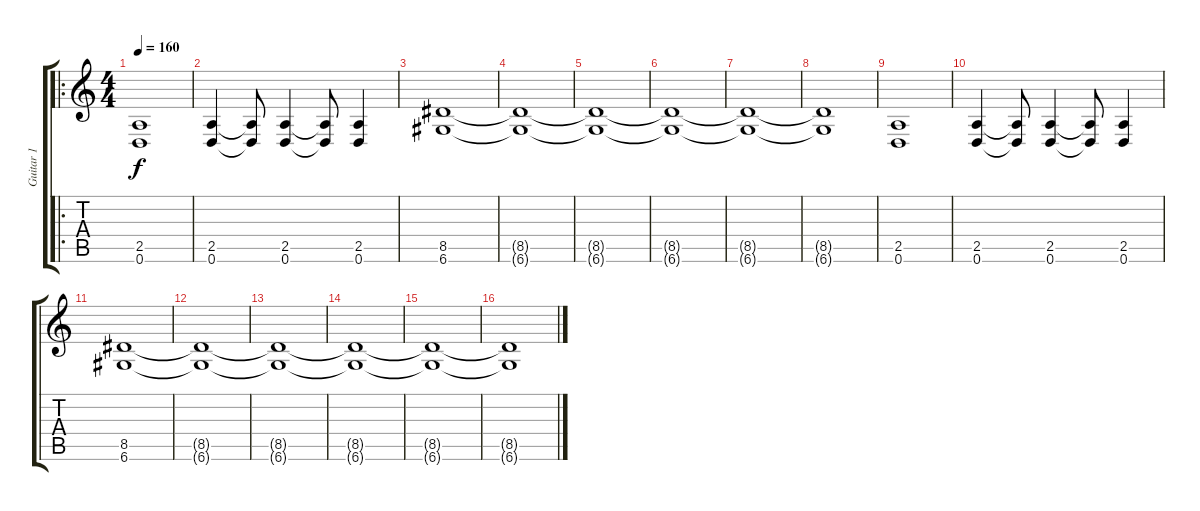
\track ("Guitar 1" "Guitar 1") {instrument distortionguitar}
\staff {score tabs}
\tuning (D4 A3 F3 C3 G2 D2) {hide}
\ro
\ts (4 4)
\tempo 160
\clef g2
\ks c
(2.5 0.6).1{dy f instrument distortionguitar} |
(2.5 0.6).4 (2.5{t} 0.6{t}).8 (2.5 0.6).4 (2.5{t} 0.6{t}).8 (2.5 0.6).4 |
(8.5 6.6).1 |
(8.5{t} 6.6{t}).1 |
(8.5{t} 6.6{t}).1 |
(8.5{t} 6.6{t}).1 |
(8.5{t} 6.6{t}).1 |
(8.5{t} 6.6{t}).1 |
(2.5 0.6).1 |
(2.5 0.6).4 (2.5{t} 0.6{t}).8 (2.5 0.6).4 (2.5{t} 0.6{t}).8 (2.5 0.6).4 |
(8.5 6.6).1 |
(8.5{t} 6.6{t}).1 |
(8.5{t} 6.6{t}).1 |
(8.5{t} 6.6{t}).1 |
(8.5{t} 6.6{t}).1 |
(8.5{t} 6.6{t}).1
